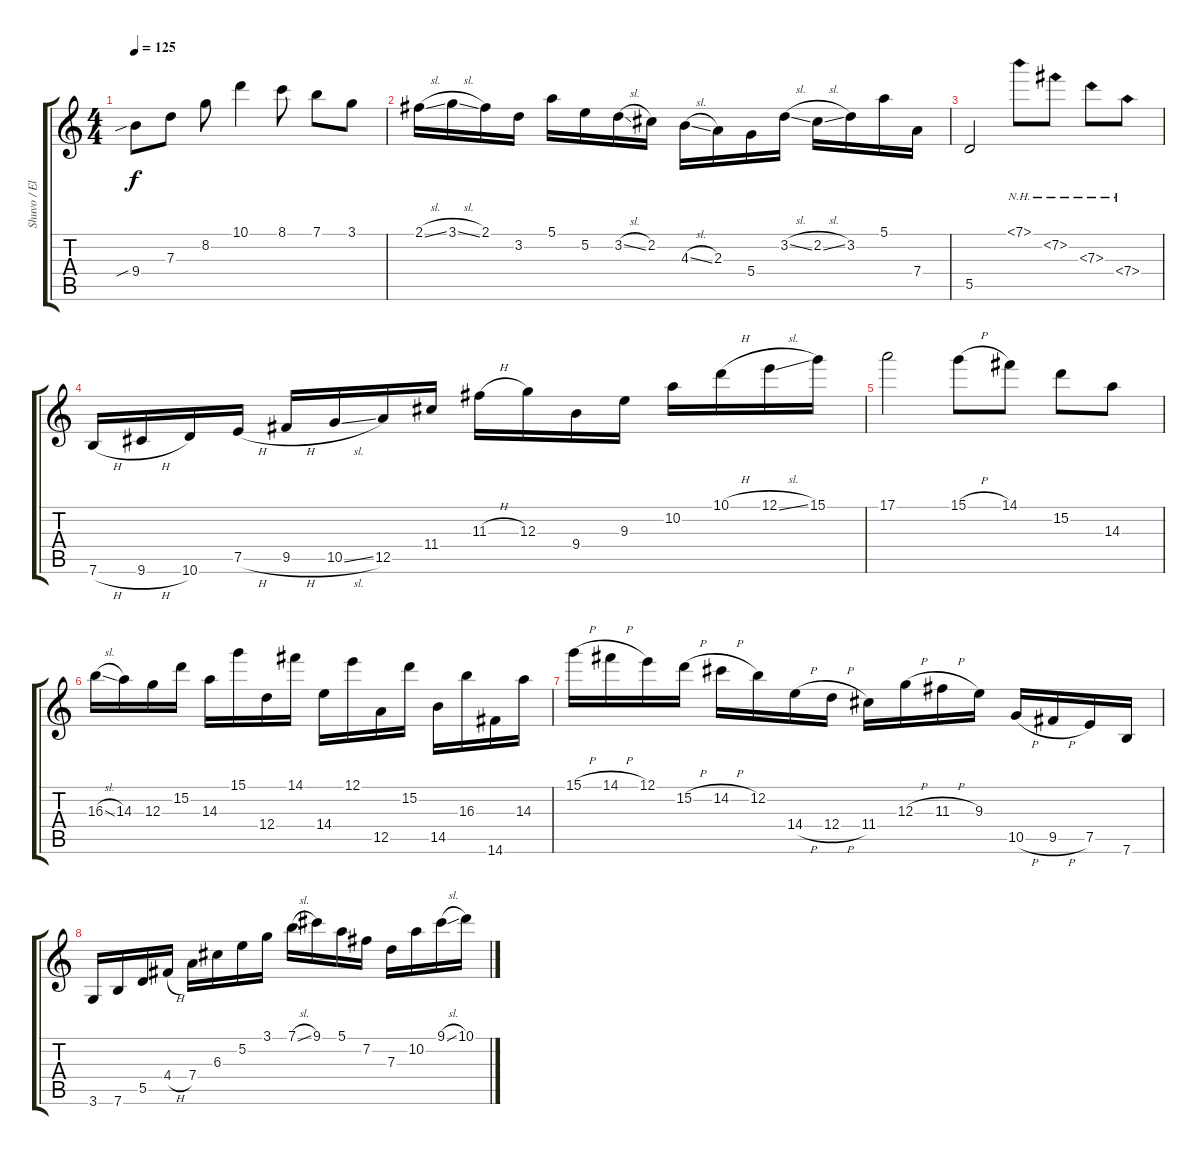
\track ("Shuvo / Electric Guitar" "Shuvo / El") {instrument electricguitarmuted}
\staff {score tabs}
\tuning (E4 B3 G3 D3 A2 E2) {hide}
\ts (4 4)
\tempo 125
\clef g2
\ks c
9.4{sib}.8{dy f volume 16 balance 14 instrument overdrivenguitar} 7.3.8 8.2.8 10.1.4 8.1.8 7.1.8 3.1.8 |
2.1{sl}.16 3.1{sl}.16 2.1.16 3.2.16 5.1.16 5.2.16 3.2{sl}.16 2.2.16 4.3{sl}.16 2.3.16 5.4.16 3.2{sl}.16 2.2{sl}.16 3.2.16 5.1.16 7.4.16 |
5.5.2 7.1{nh}.8 7.2{nh}.8 7.3{nh}.8 7.4{nh}.8 |
7.6{h}.16 9.6{h}.16 10.6.16 7.5{h}.16 9.5{h}.16 10.5{sl}.16 12.5.16 11.4.16 11.3{h}.16 12.3.16 9.4.16 9.3.16 10.2.16 10.1{h}.16 12.1{sl}.16 15.1.16 |
17.1.2 15.1{h}.8 14.1.8 15.2.8 14.3.8 |
16.3{sl}.16 14.3.16 12.3.16 15.2.16 14.3.16 15.1.16 12.4.16 14.1.16 14.4.16 12.1.16 12.5.16 15.2.16 14.5.16 16.3.16 14.6.16 14.3.16 |
15.1{h}.16 14.1{h}.16 12.1.16 15.2{h}.16 14.2{h}.16 12.2.16 14.4{h}.16 12.4{h}.16 11.4.16 12.3{h}.16 11.3{h}.16 9.3.16 10.5{h}.16 9.5{h}.16 7.5.16 7.6.16 |
3.6.16 7.6.16 5.5.16 4.4{h}.16 7.4.16 6.3.16 5.2.16 3.1.16 7.1{sl}.16 9.1.16 5.1.16 7.2.16 7.3.16 10.2.16 9.1{sl}.16 10.1.16
